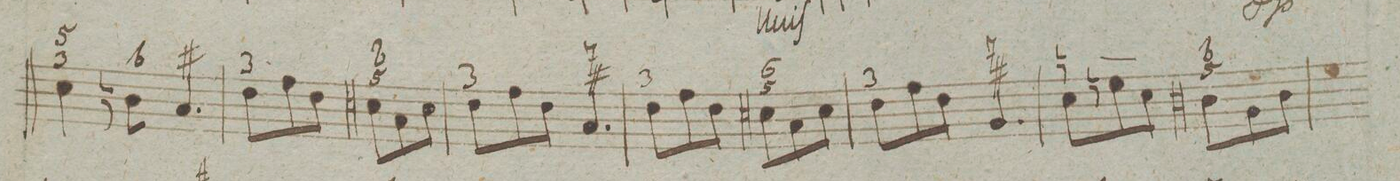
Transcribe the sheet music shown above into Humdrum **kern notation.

**kern	**fba	**dynam
*I"Organo	*	*
*clefF4	*	*
*k[f#c#g#]	*	*
*M6/8	*	*
4E\	5 3	.
8Dn\	6	.
4.C#/	#	.
=28	=28	=28
8F#\L	3	.
8A\	.	.
8F#\J	.	.
8E#X\L	6 5	.
8C#\	.	.
8E#\J	.	.
=29	=29	=29
8F#\L	3	.
8A\	.	.
8F#\J	.	.
4.C#/	7 #	.
=30	=30	=30
8F#\L	3	.
8A\	.	.
8F#\J	.	.
8E#X\L	6 5	.
8C#\	.	.
8E#\J	.	.
=31	=31	=31
8F#\L	3	.
8A\	.	.
8F#\J	.	.
4.BB/	7 #	.
=32	=32	=32
8E\L	n_	.
8Gn\	.	.
8E\J	.	.
8D#X\L	6 5	.
8BB\	.	.
8D#\J	.	.
=33	=33	=33
*-	*-	*-
